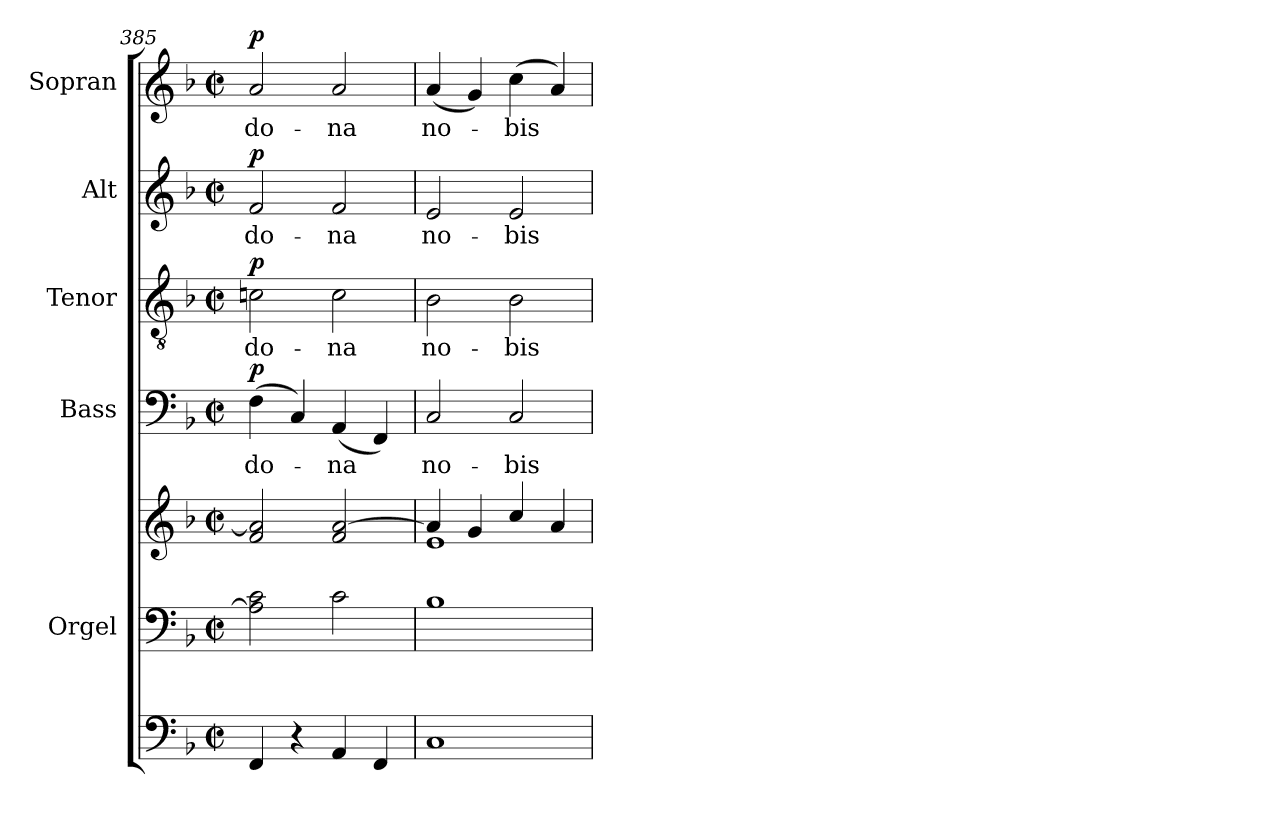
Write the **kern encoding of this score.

**kern	**kern	**kern	**kern	**text	**dynam	**kern	**text	**dynam	**kern	**text	**dynam	**kern	**text	**dynam
*part6	*part5	*part5	*part4	*part4	*part4	*part3	*part3	*part3	*part2	*part2	*part2	*part1	*part1	*part1
*staff7	*staff6	*staff5	*staff4	*staff4	*staff4	*staff3	*staff3	*staff3	*staff2	*staff2	*staff2	*staff1	*staff1	*staff1
*	*I"Orgel	*	*I"Bass	*	*	*I"Tenor	*	*	*I"Alt	*	*	*I"Sopran	*	*
*	*I'Org.	*	*I'B	*	*	*I'T	*	*	*I'A	*	*	*I'S	*	*
*clefF4	*clefF4	*clefG2	*clefF4	*	*	*clefGv2	*	*	*clefG2	*	*	*clefG2	*	*
*ITrd7c12	*	*	*	*	*	*	*	*	*	*	*	*	*	*
*k[b-]	*k[b-]	*k[b-]	*k[b-]	*	*	*k[b-]	*	*	*k[b-]	*	*	*k[b-]	*	*
*F:	*F:	*F:	*F:	*	*	*F:	*	*	*F:	*	*	*F:	*	*
*M2/2	*M2/2	*M2/2	*M2/2	*	*	*M2/2	*	*	*M2/2	*	*	*M2/2	*	*
*met(c|)	*met(c|)	*met(c|)	*met(c|)	*	*	*met(c|)	*	*	*met(c|)	*	*	*met(c|)	*	*
=385	=385	=385	=385	=385	=385	=385	=385	=385	=385	=385	=385	=385	=385	=385
!	!	!	!	!LO:LY:b	!LO:DY:a	!	!LO:LY:b	!LO:DY:a	!	!LO:LY:b	!LO:DY:a	!	!LO:LY:b	!LO:DY:a
4FFF/	2A\] 2c\	2f/ 2a/]	(>4F\	do-	p	2cn\	do-	p	2f/	do-	p	2a/	do-	p
4r	.	.	4C/)	.	.	.	.	.	.	.	.	.	.	.
!	!	!	!	!LO:LY:b	!	!	!LO:LY:b	!	!	!LO:LY:b	!	!	!LO:LY:b	!
4AAA/	2c\	2f/ [2a/	(<4AA/	-na	.	2c\	-na	.	2f/	-na	.	2a/	-na	.
4FFF/	.	.	4FF/)	.	.	.	.	.	.	.	.	.	.	.
=386	=386	=386	=386	=386	=386	=386	=386	=386	=386	=386	=386	=386	=386	=386
*	*	*^	*	*	*	*	*	*	*	*	*	*	*	*
!	!	!	!	!	!LO:LY:b	!	!	!LO:LY:b	!	!	!LO:LY:b	!	!	!LO:LY:b	!
1CC	1B-	4a/]	1e	2C/	no-	.	2B-\	no-	.	2e/	no-	.	(<4a/	no-	.
.	.	4g/	.	.	.	.	.	.	.	.	.	.	4g/)	.	.
!	!	!	!	!	!LO:LY:b	!	!	!LO:LY:b	!	!	!LO:LY:b	!	!	!LO:LY:b	!
.	.	4cc/	.	2C/	-bis	.	2B-\	-bis	.	2e/	-bis	.	(>4cc\	-bis	.
.	.	4a/	.	.	.	.	.	.	.	.	.	.	4a/)	.	.
*	*	*v	*v	*	*	*	*	*	*	*	*	*	*	*	*
=	=	=	=	=	=	=	=	=	=	=	=	=	=	=
*-	*-	*-	*-	*-	*-	*-	*-	*-	*-	*-	*-	*-	*-	*-
